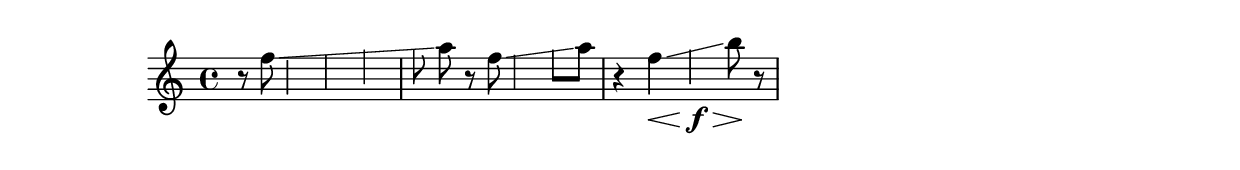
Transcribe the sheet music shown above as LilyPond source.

%% DO NOT EDIT this file manually; it was automatically
%% generated from the LilyPond Snippet Repository
%% (http://lsr.di.unimi.it).
%%
%% Make any changes in the LSR itself, or in
%% `Documentation/snippets/new/`, then run
%% `scripts/auxiliar/makelsr.pl`.
%%
%% This file is in the public domain.

\version "2.24.0"

\header {
  lsrtags = "expressive-marks, staff-notation, tweaks-and-overrides"

  texidoc = "
Skipped beats in very long glissandi are sometimes indicated by timing
marks, often consisting of stems without noteheads.  Such stems can
also be used to carry intermediate expression markings.

If the stems do not align well with the glissando, they may need to be
repositioned slightly.
"

  doctitle = "Adding timing marks to long glissandi"
} % begin verbatim


glissandoSkipOn = {
  \override NoteColumn.glissando-skip = ##t
  \hide NoteHead
  \override NoteHead.no-ledgers = ##t
}

glissandoSkipOff = {
  \revert NoteColumn.glissando-skip
  \undo \hide NoteHead
  \revert NoteHead.no-ledgers
}

\relative c'' {
  r8 f8\glissando
  \glissandoSkipOn
  f4 g a a8\noBeam
  \glissandoSkipOff
  a8

  r8 f8\glissando
  \glissandoSkipOn
  g4 a8
  \glissandoSkipOff
  a8 |

  r4 f\glissando \<
  \glissandoSkipOn
  a4\f \>
  \glissandoSkipOff
  b8\! r |
}
